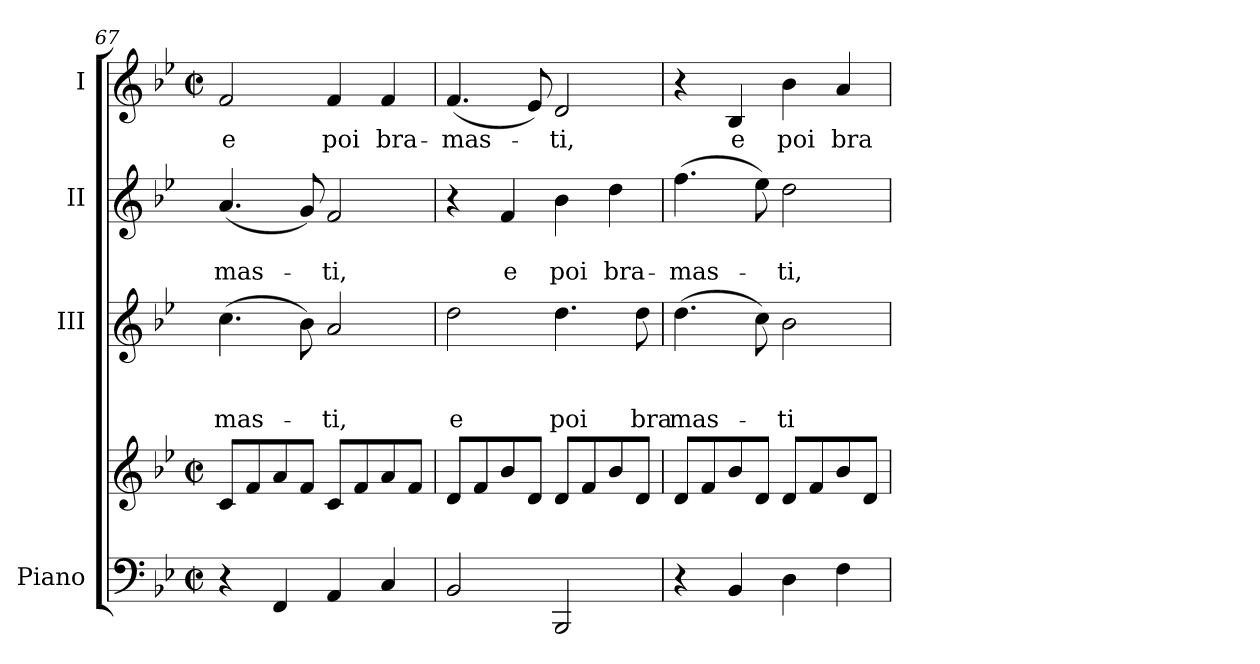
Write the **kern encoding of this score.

**kern	**kern	**kern	**text	**text	**text	**kern	**text	**text	**kern	**text
*part4	*part4	*part3	*part3	*part3	*part3	*part2	*part2	*part2	*part1	*part1
*staff5	*staff4	*staff3	*staff3	*staff3	*staff3	*staff2	*staff2	*staff2	*staff1	*staff1
*I"Piano	*	*I"III	*	*	*	*I"II	*	*	*I"I	*
*	*	*I'III	*	*	*	*I'II	*	*	*I'I	*
*clefF4	*clefG2	*clefG2	*	*	*	*clefG2	*	*	*clefG2	*
*k[b-e-]	*k[b-e-]	*k[b-e-]	*	*	*	*k[b-e-]	*	*	*k[b-e-]	*
*B-:	*B-:	*B-:	*	*	*	*B-:	*	*	*B-:	*
*M2/2	*M2/2	*	*	*	*	*	*	*	*M2/2	*
*met(c|)	*met(c|)	*	*	*	*	*	*	*	*met(c|)	*
=67	=67	=67	=67	=67	=67	=67	=67	=67	=67	=67
!	!	!	!	!	!LO:LY:b	!	!	!LO:LY:b	!	!LO:LY:b
4r	8c/L	(>4.cc\	.	.	-mas-	(<4.a/	.	-mas-	2f/	e
.	8f/	.	.	.	.	.	.	.	.	.
4FF/	8a/	.	.	.	.	.	.	.	.	.
.	8f/J	8b-\)	.	.	.	8g/)	.	.	.	.
!	!	!	!	!	!LO:LY:b	!	!	!LO:LY:b	!	!LO:LY:b
4AA/	8c/L	2a/	.	.	-ti,	2f/	.	-ti,	4f/	poi
.	8f/	.	.	.	.	.	.	.	.	.
!	!	!	!	!	!	!	!	!	!	!LO:LY:b
4C/	8a/	.	.	.	.	.	.	.	4f/	bra-
.	8f/J	.	.	.	.	.	.	.	.	.
=68	=68	=68	=68	=68	=68	=68	=68	=68	=68	=68
!	!	!	!	!	!LO:LY:b	!	!	!	!	!LO:LY:b
2BB-/	8d/L	2dd\	.	.	e	4r	.	.	(<4.f/	-mas-
.	8f/	.	.	.	.	.	.	.	.	.
!	!	!	!	!	!	!	!	!LO:LY:b	!	!
.	8b-/	.	.	.	.	4f/	.	e	.	.
.	8d/J	.	.	.	.	.	.	.	8e-/)	.
!	!	!	!	!	!LO:LY:b	!	!	!LO:LY:b	!	!LO:LY:b
2BBB-/	8d/L	4.dd\	.	.	poi	4b-\	.	poi	2d/	-ti,
.	8f/	.	.	.	.	.	.	.	.	.
!	!	!	!	!	!	!	!	!LO:LY:b	!	!
.	8b-/	.	.	.	.	4dd\	.	bra-	.	.
!	!	!	!	!	!LO:LY:b	!	!	!	!	!
.	8d/J	8dd\	.	.	bra	.	.	.	.	.
!!LO:LB:g=z
=69	=69	=69	=69	=69	=69	=69	=69	=69	=69	=69
!	!	!	!	!	!LO:LY:b	!	!	!LO:LY:b	!	!
4r	8d/L	(>4.dd\	.	.	mas-	(>4.ff\	.	-mas-	4r	.
.	8f/	.	.	.	.	.	.	.	.	.
!	!	!	!	!	!	!	!	!	!	!LO:LY:b
4BB-/	8b-/	.	.	.	.	.	.	.	4B-/	e
.	8d/J	8cc\)	.	.	.	8ee-\)	.	.	.	.
!	!	!	!	!	!LO:LY:b	!	!	!LO:LY:b	!	!LO:LY:b
4D\	8d/L	2b-\	.	.	-ti	2dd\	.	-ti,	4b-\	poi
.	8f/	.	.	.	.	.	.	.	.	.
!	!	!	!	!	!	!	!	!	!	!LO:LY:b
4F\	8b-/	.	.	.	.	.	.	.	4a/	bra-
.	8d/J	.	.	.	.	.	.	.	.	.
=	=	=	=	=	=	=	=	=	=	=
*-	*-	*-	*-	*-	*-	*-	*-	*-	*-	*-
